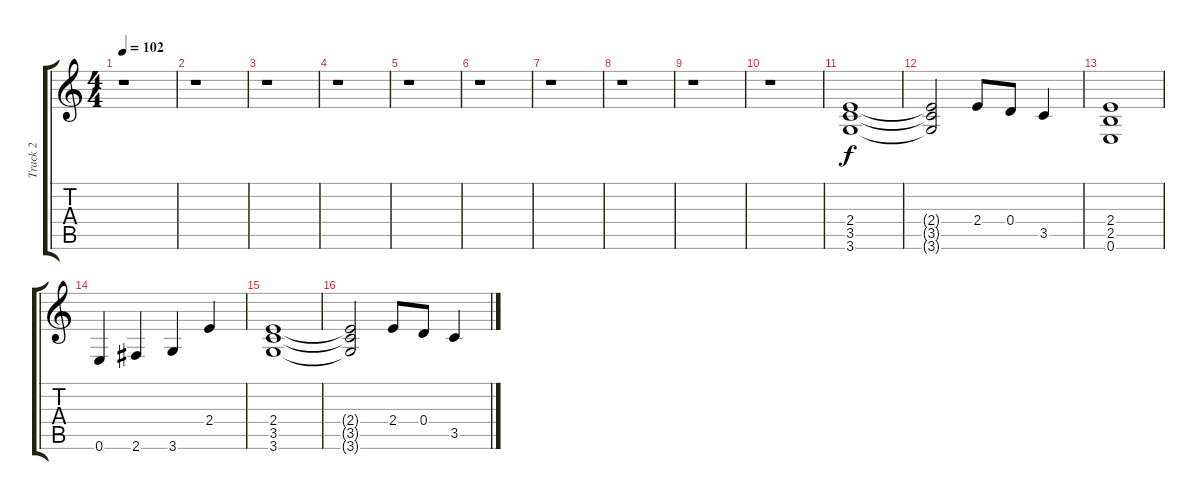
\track ("Track 2" "Track 2") {instrument distortionguitar}
\staff {score tabs}
\tuning (E4 B3 G3 D3 A2 E2) {hide}
\ts (4 4)
\tempo 102
\clef g2
\ks c
r.1{dy f} |
r.1 |
r.1 |
r.1 |
r.1 |
r.1 |
r.1 |
r.1 |
r.1 |
r.1 |
(2.4 3.5 3.6).1 |
(2.4{t} 3.5{t} 3.6{t}).2 2.4.8 0.4.8 3.5.4 |
(2.4 2.5 0.6).1 |
0.6.4 2.6.4 3.6.4 2.4.4 |
(2.4 3.5 3.6).1 |
(2.4{t} 3.5{t} 3.6{t}).2 2.4.8 0.4.8 3.5.4
